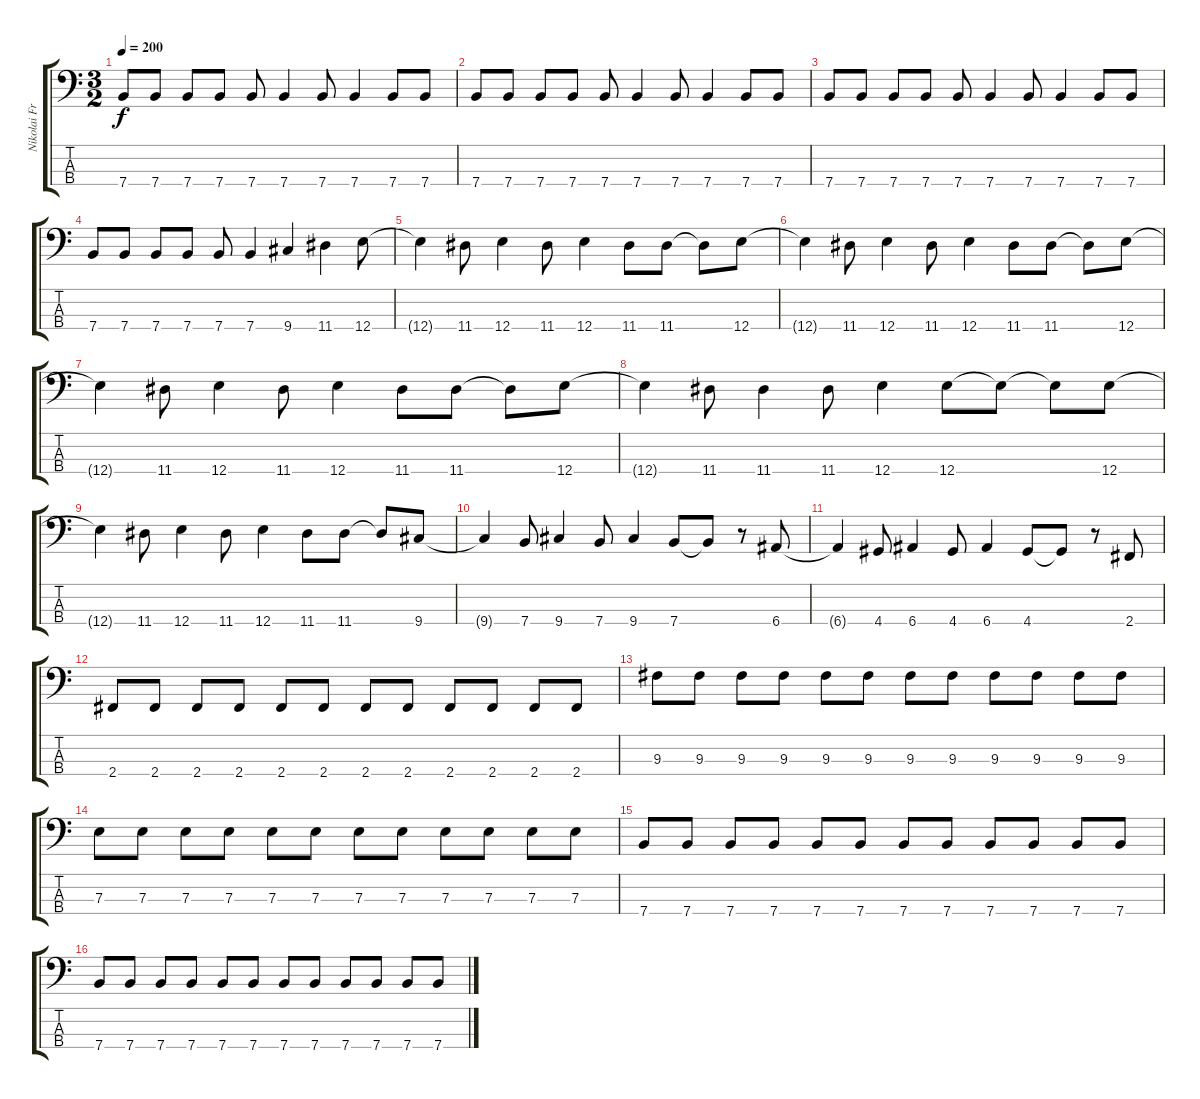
\track ("Nikolai Fraiture" "Nikolai Fr") {instrument electricbasspick}
\staff {score tabs}
\tuning (G2 D2 A1 E1) {hide}
\ts (3 2)
\tempo 200
\clef f4
\ks c
7.4.8{dy f} 7.4.8 7.4.8 7.4.8 7.4.8 7.4.4 7.4.8 7.4.4 7.4.8 7.4.8 |
7.4.8 7.4.8 7.4.8 7.4.8 7.4.8 7.4.4 7.4.8 7.4.4 7.4.8 7.4.8 |
7.4.8 7.4.8 7.4.8 7.4.8 7.4.8 7.4.4 7.4.8 7.4.4 7.4.8 7.4.8 |
7.4.8 7.4.8 7.4.8 7.4.8 7.4.8 7.4.4 9.4.4 11.4.4 12.4.8 |
12.4{t}.4 11.4.8 12.4.4 11.4.8 12.4.4 11.4.8 11.4.8 11.4{t}.8 12.4.8 |
12.4{t}.4 11.4.8 12.4.4 11.4.8 12.4.4 11.4.8 11.4.8 11.4{t}.8 12.4.8 |
12.4{t}.4 11.4.8 12.4.4 11.4.8 12.4.4 11.4.8 11.4.8 11.4{t}.8 12.4.8 |
12.4{t}.4 11.4.8 11.4.4 11.4.8 12.4.4 12.4.8 12.4{t}.8 12.4{t}.8 12.4.8 |
12.4{t}.4 11.4.8 12.4.4 11.4.8 12.4.4 11.4.8 11.4.8 11.4{t}.8 9.4.8 |
9.4{t}.4 7.4.8 9.4.4 7.4.8 9.4.4 7.4.8 7.4{t}.8 r.8 6.4.8 |
6.4{t}.4 4.4.8 6.4.4 4.4.8 6.4.4 4.4.8 4.4{t}.8 r.8 2.4.8 |
2.4.8 2.4.8 2.4.8 2.4.8 2.4.8 2.4.8 2.4.8 2.4.8 2.4.8 2.4.8 2.4.8 2.4.8 |
9.3.8 9.3.8 9.3.8 9.3.8 9.3.8 9.3.8 9.3.8 9.3.8 9.3.8 9.3.8 9.3.8 9.3.8 |
7.3.8 7.3.8 7.3.8 7.3.8 7.3.8 7.3.8 7.3.8 7.3.8 7.3.8 7.3.8 7.3.8 7.3.8 |
7.4.8 7.4.8 7.4.8 7.4.8 7.4.8 7.4.8 7.4.8 7.4.8 7.4.8 7.4.8 7.4.8 7.4.8 |
7.4.8 7.4.8 7.4.8 7.4.8 7.4.8 7.4.8 7.4.8 7.4.8 7.4.8 7.4.8 7.4.8 7.4.8
